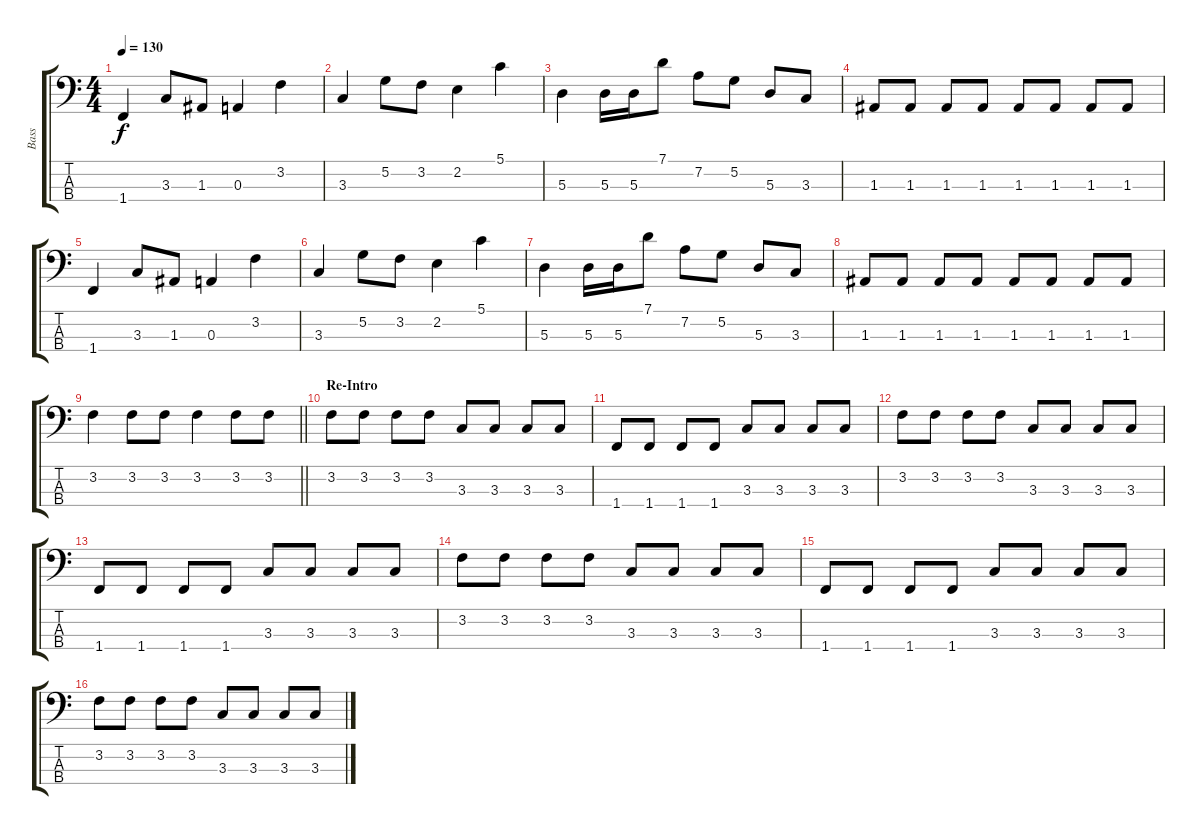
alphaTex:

\track ("Bass" "Bass") {instrument electricbassfinger}
\staff {score tabs}
\tuning (G2 D2 A1 E1) {hide}
\ts (4 4)
\tempo 130
\clef f4
\ks c
1.4.4{dy f} 3.3.8 1.3.8 0.3.4 3.2.4 |
3.3.4 5.2.8 3.2.8 2.2.4 5.1.4 |
5.3.4 5.3.16 5.3.16 7.1.8 7.2.8 5.2.8 5.3.8 3.3.8 |
1.3.8 1.3.8 1.3.8 1.3.8 1.3.8 1.3.8 1.3.8 1.3.8 |
1.4.4 3.3.8 1.3.8 0.3.4 3.2.4 |
3.3.4 5.2.8 3.2.8 2.2.4 5.1.4 |
5.3.4 5.3.16 5.3.16 7.1.8 7.2.8 5.2.8 5.3.8 3.3.8 |
1.3.8 1.3.8 1.3.8 1.3.8 1.3.8 1.3.8 1.3.8 1.3.8 |
\barLineRight lightlight
3.2.4 3.2.8 3.2.8 3.2.4 3.2.8 3.2.8 |
\section ("" "Re-Intro")
3.2.8 3.2.8 3.2.8 3.2.8 3.3.8 3.3.8 3.3.8 3.3.8 |
1.4.8 1.4.8 1.4.8 1.4.8 3.3.8 3.3.8 3.3.8 3.3.8 |
3.2.8 3.2.8 3.2.8 3.2.8 3.3.8 3.3.8 3.3.8 3.3.8 |
1.4.8 1.4.8 1.4.8 1.4.8 3.3.8 3.3.8 3.3.8 3.3.8 |
3.2.8 3.2.8 3.2.8 3.2.8 3.3.8 3.3.8 3.3.8 3.3.8 |
1.4.8 1.4.8 1.4.8 1.4.8 3.3.8 3.3.8 3.3.8 3.3.8 |
3.2.8 3.2.8 3.2.8 3.2.8 3.3.8 3.3.8 3.3.8 3.3.8
